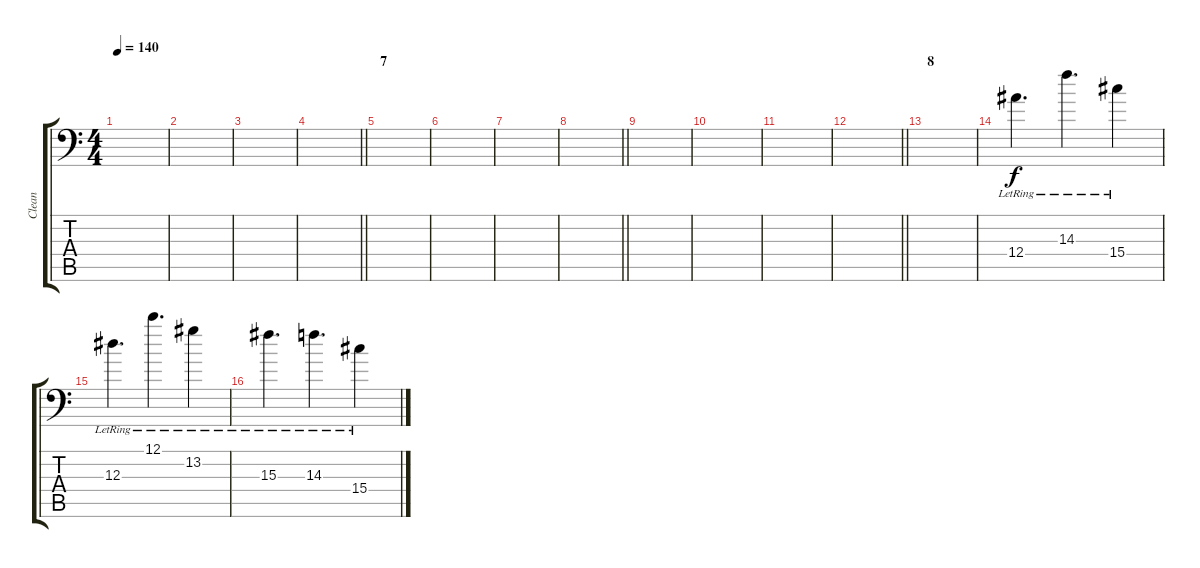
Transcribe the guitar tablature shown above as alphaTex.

\track ("Clean" "Clean") {instrument acousticguitarnylon}
\staff {score tabs}
\tuning (C4 G3 Eb3 Bb2 F2 Bb1) {hide}
\ts (4 4)
\tempo 140
\clef f4
\ks c
|
|
|
\barLineRight lightlight
|
\section ("" "7")
|
|
|
\barLineRight lightlight
|
|
|
|
\barLineRight lightlight
|
\section ("" "8")
|
12.4{lr}.4{d} 14.3{lr}.4{d} 15.4{lr}.4 |
12.3{lr}.4{d} 12.1{lr}.4{d} 13.2{lr}.4 |
15.3{lr}.4{d} 14.3{lr}.4{d} 15.4{lr}.4
